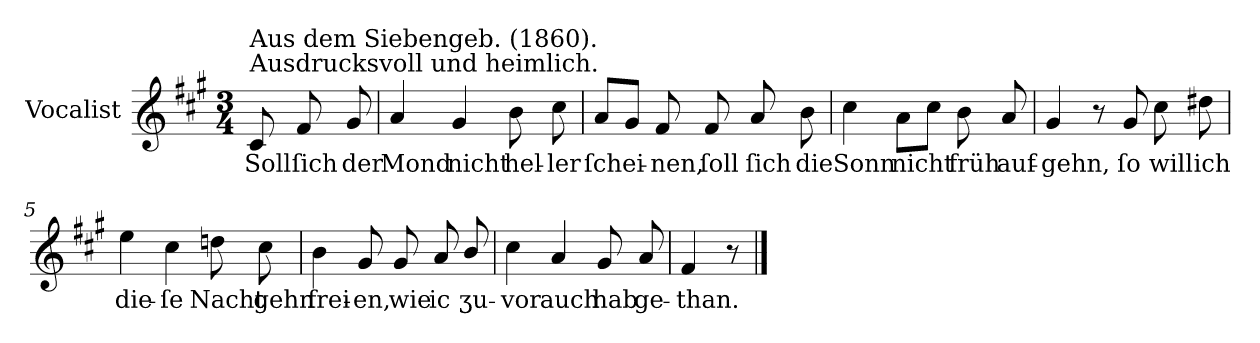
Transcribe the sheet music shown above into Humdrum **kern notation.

**kern	**text
*part1	*part1
*staff1	*staff1
*I"Vocalist	*
*k[f#c#g#]	*
*f#:	*
*M3/4	*
=	=
!LO:TX:a:t=Ausdrucksvoll und heimlich.	!
!LO:TX:a:t=Aus dem Siebengeb. (1860).	!
8c#	Soll
8f#	ſich
8g#	der
=1	=1
4a	Mond
4g#	nicht
8b	hel-
8cc#	-ler
=2	=2
8aL	ſchei-
8g#J	.
8f#	-nen,
8f#	ſoll
8a	ſich
8b	die
=3	=3
4cc#	Sonn
8aL	nicht
8cc#J	.
8b	früh
8a	auf-
=4	=4
4g#	-gehn,
8r	.
8g#	ſo
8cc#	will
8dd#X	ich
=5	=5
4ee	die-
4cc#	-ſe
8ddn	Nacht
8cc#	gehn
=6	=6
4b	frei-
8g#	-en,
8g#	wie
8a	ic
8b/	ʒu-
=7	=7
4cc#	-vor
4a	auch
8g#	hab
8a	ge-
=8	=8
4f#	-than.
8r	.
==	==
*-	*-
